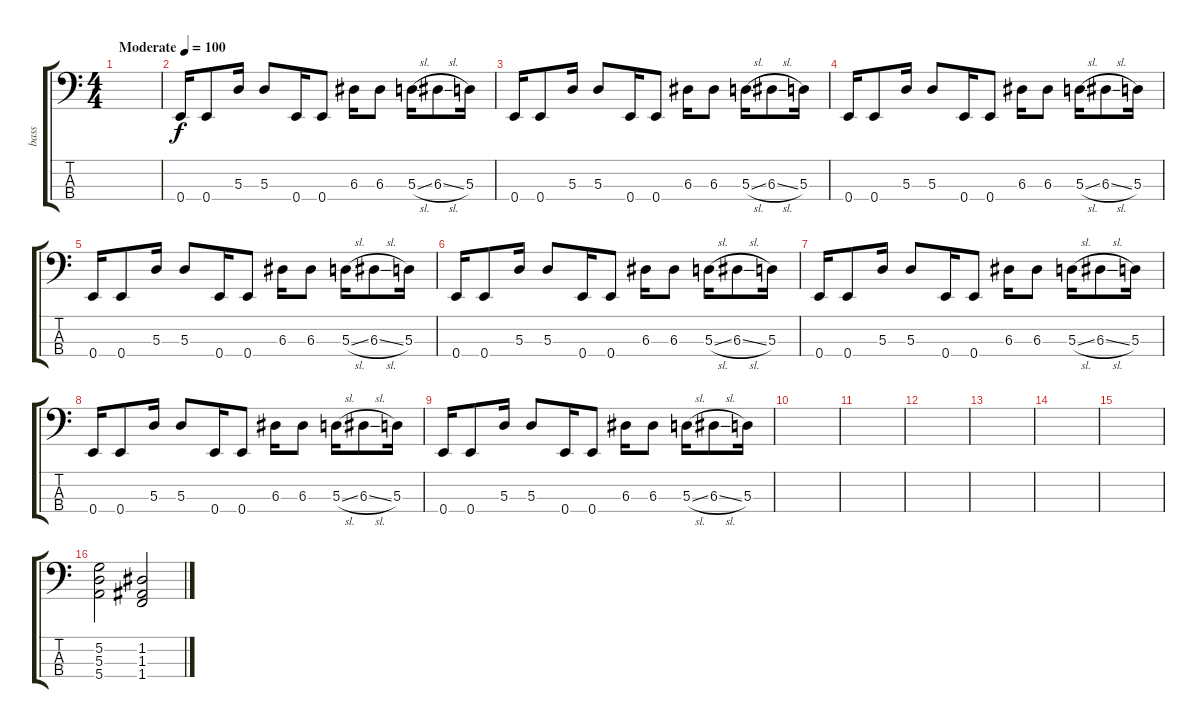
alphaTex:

\track ("bass" "bass") {instrument slapbass1}
\staff {score tabs}
\tuning (G2 D2 A1 E1) {hide}
\ts (4 4)
\tempo (100 "Moderate")
\clef f4
\ks c
|
0.4.16 0.4.8 5.3.16 5.3.8 0.4.16 0.4.8 6.3.16 6.3.8 5.3{sl}.16 6.3{sl}.8 5.3.16 |
0.4.16 0.4.8 5.3.16 5.3.8 0.4.16 0.4.8 6.3.16 6.3.8 5.3{sl}.16 6.3{sl}.8 5.3.16 |
0.4.16 0.4.8 5.3.16 5.3.8 0.4.16 0.4.8 6.3.16 6.3.8 5.3{sl}.16 6.3{sl}.8 5.3.16 |
0.4.16 0.4.8 5.3.16 5.3.8 0.4.16 0.4.8 6.3.16 6.3.8 5.3{sl}.16 6.3{sl}.8 5.3.16 |
0.4.16 0.4.8 5.3.16 5.3.8 0.4.16 0.4.8 6.3.16 6.3.8 5.3{sl}.16 6.3{sl}.8 5.3.16 |
0.4.16 0.4.8 5.3.16 5.3.8 0.4.16 0.4.8 6.3.16 6.3.8 5.3{sl}.16 6.3{sl}.8 5.3.16 |
0.4.16 0.4.8 5.3.16 5.3.8 0.4.16 0.4.8 6.3.16 6.3.8 5.3{sl}.16 6.3{sl}.8 5.3.16 |
0.4.16 0.4.8 5.3.16 5.3.8 0.4.16 0.4.8 6.3.16 6.3.8 5.3{sl}.16 6.3{sl}.8 5.3.16 |
|
|
|
|
|
|
(5.2 5.3 5.4).2 (1.2 1.3 1.4).2
